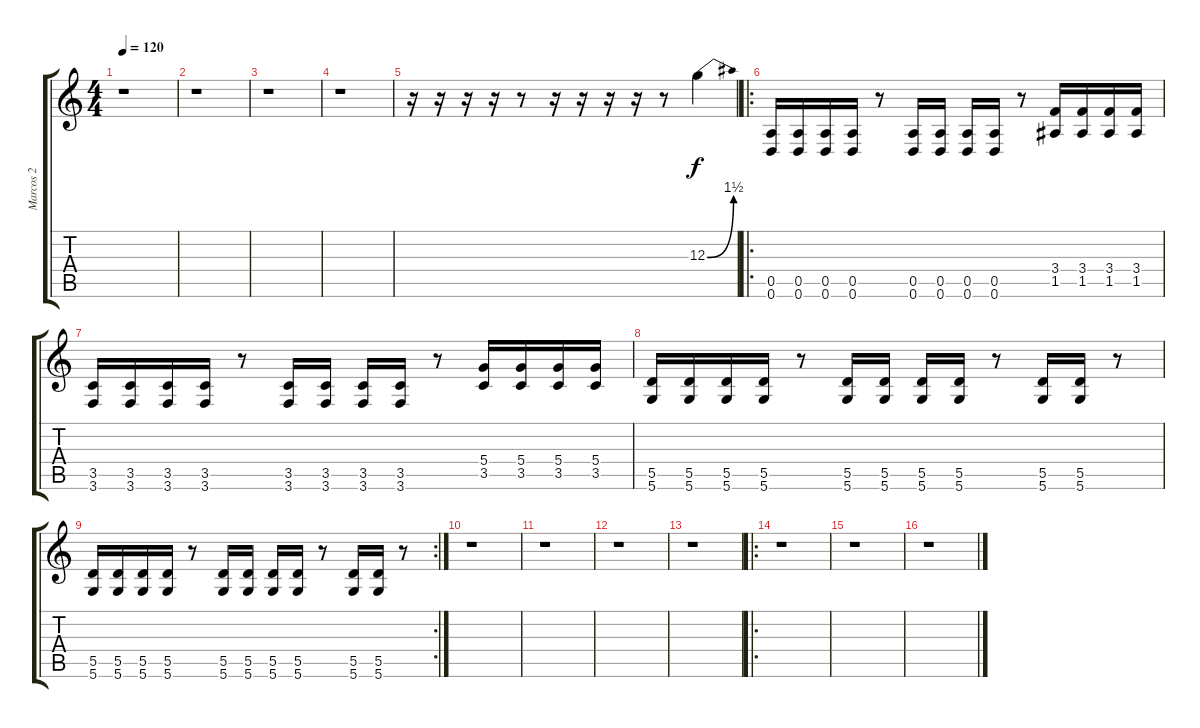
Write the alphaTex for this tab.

\track ("Marcos 2" "Marcos 2") {instrument distortionguitar}
\staff {score tabs}
\tuning (E4 B3 G3 D3 A2 D2) {hide}
\ts (4 4)
\tempo 120
\clef g2
\ks c
r.1{dy f instrument distortionguitar} |
r.1 |
r.1 |
r.1 |
r.16 r.16 r.16 r.16 r.8 r.16 r.16 r.16 r.16 r.8 12.3{be (bend 0 0 60 6)}.4 |
\ro
(0.5 0.6).16 (0.5 0.6).16 (0.5 0.6).16 (0.5 0.6).16 r.8 (0.5 0.6).16 (0.5 0.6).16 (0.5 0.6).16 (0.5 0.6).16 r.8 (3.4 1.5).16 (3.4 1.5).16 (3.4 1.5).16 (3.4 1.5).16 |
(3.5 3.6).16 (3.5 3.6).16 (3.5 3.6).16 (3.5 3.6).16 r.8 (3.5 3.6).16 (3.5 3.6).16 (3.5 3.6).16 (3.5 3.6).16 r.8 (5.4 3.5).16 (5.4 3.5).16 (5.4 3.5).16 (5.4 3.5).16 |
(5.5 5.6).16 (5.5 5.6).16 (5.5 5.6).16 (5.5 5.6).16 r.8 (5.5 5.6).16 (5.5 5.6).16 (5.5 5.6).16 (5.5 5.6).16 r.8 (5.5 5.6).16 (5.5 5.6).16 r.8 |
\rc 2
(5.5 5.6).16 (5.5 5.6).16 (5.5 5.6).16 (5.5 5.6).16 r.8 (5.5 5.6).16 (5.5 5.6).16 (5.5 5.6).16 (5.5 5.6).16 r.8 (5.5 5.6).16 (5.5 5.6).16 r.8 |
r.1 |
r.1 |
r.1 |
r.1 |
\ro
r.1 |
r.1 |
r.1
